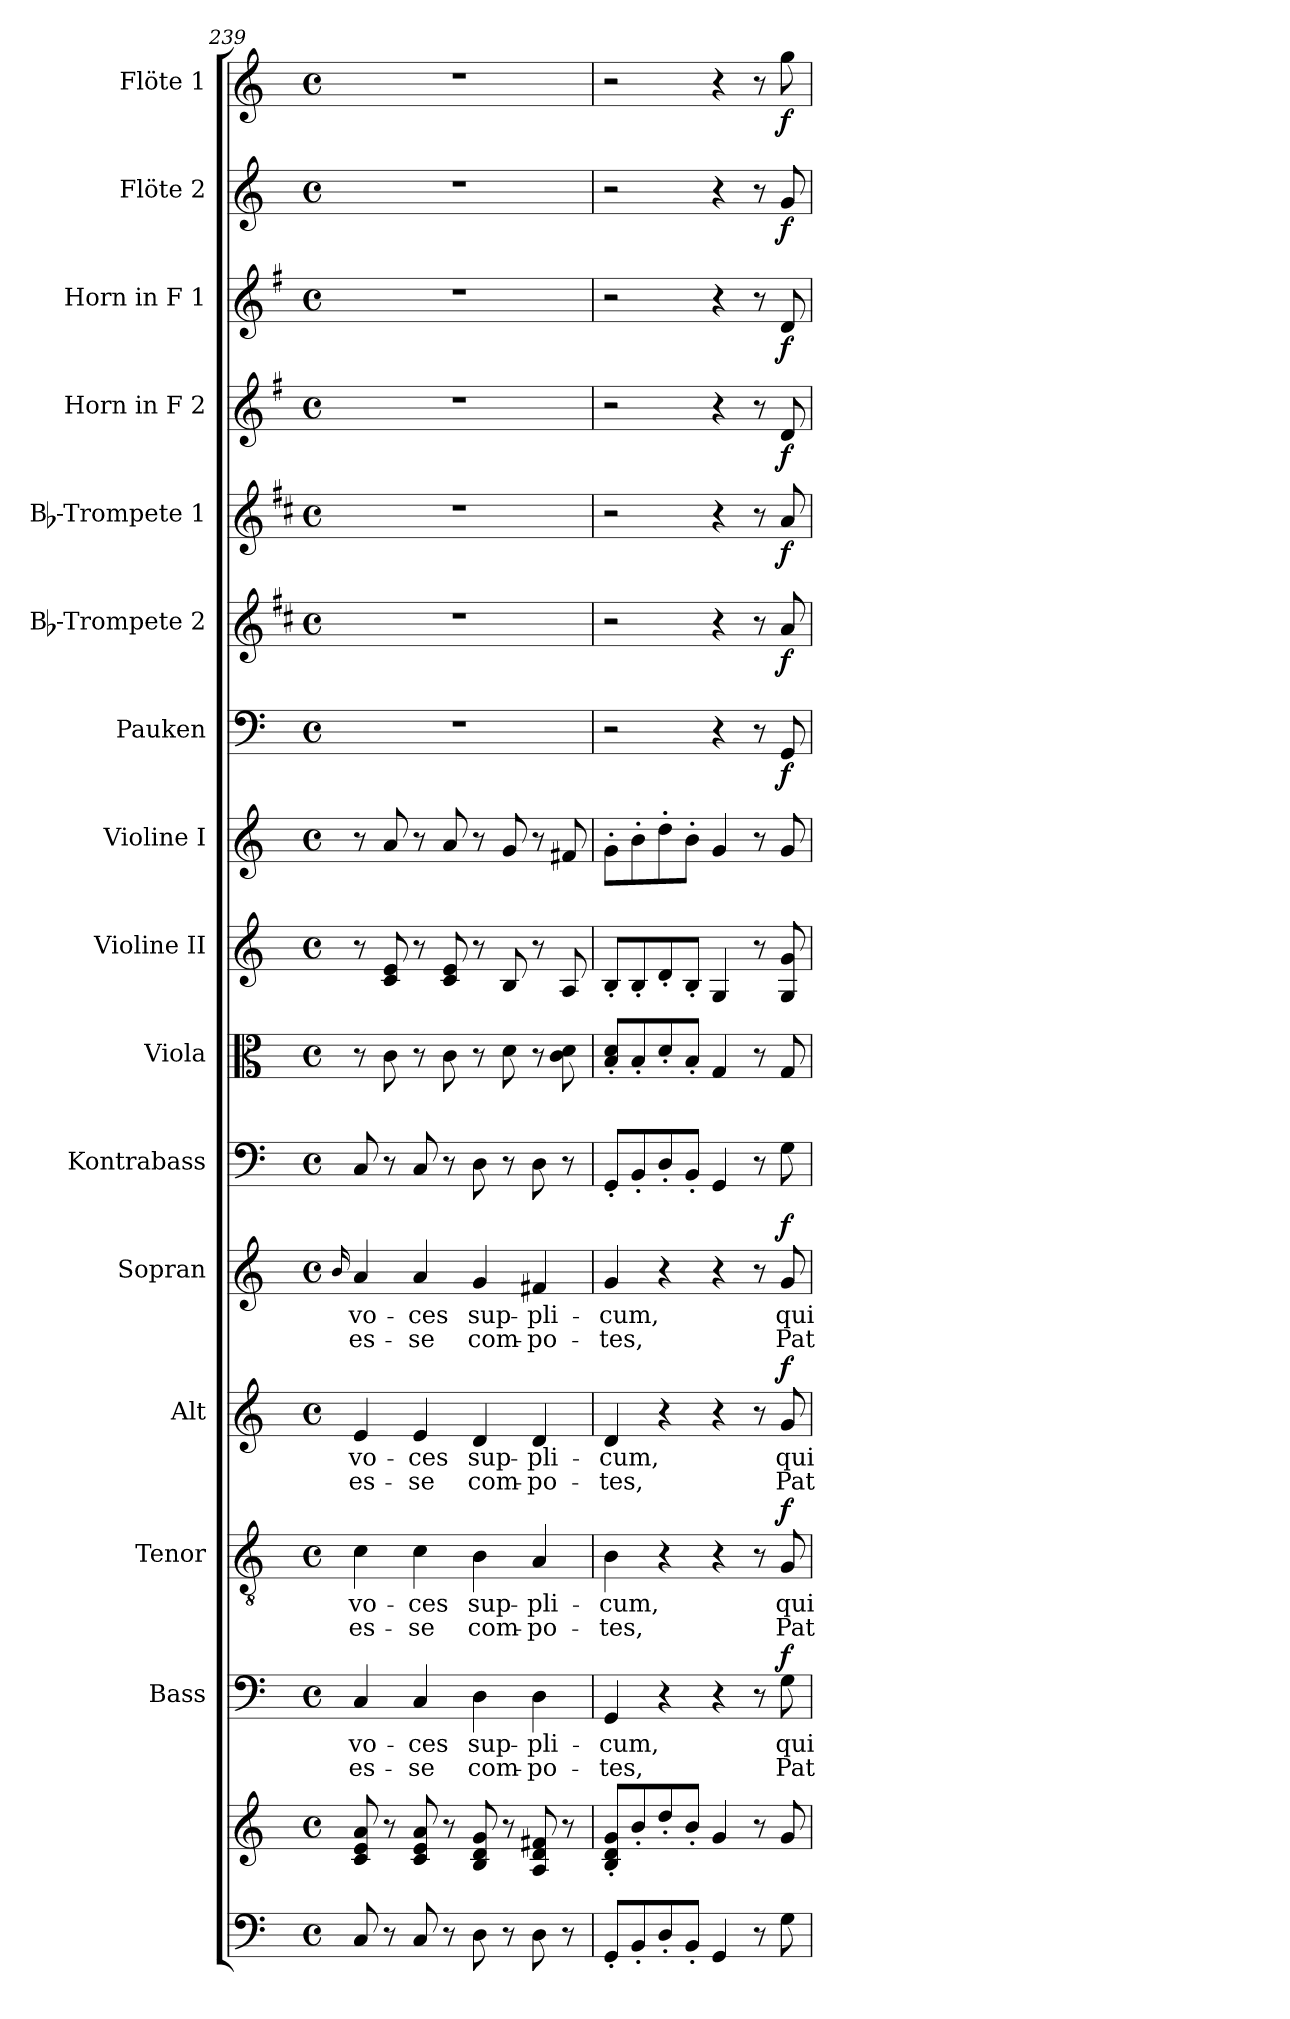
**kern	**kern	**kern	**text	**text	**dynam	**kern	**text	**text	**dynam	**kern	**text	**text	**dynam	**kern	**text	**text	**dynam	**kern	**kern	**kern	**kern	**kern	**dynam	**kern	**dynam	**kern	**dynam	**kern	**dynam	**kern	**dynam	**kern	**dynam	**kern	**dynam
*part16	*part16	*part15	*part15	*part15	*part15	*part14	*part14	*part14	*part14	*part13	*part13	*part13	*part13	*part12	*part12	*part12	*part12	*part11	*part10	*part9	*part8	*part7	*part7	*part6	*part6	*part5	*part5	*part4	*part4	*part3	*part3	*part2	*part2	*part1	*part1
*staff17	*staff16	*staff15	*staff15	*staff15	*staff15	*staff14	*staff14	*staff14	*staff14	*staff13	*staff13	*staff13	*staff13	*staff12	*staff12	*staff12	*staff12	*staff11	*staff10	*staff9	*staff8	*staff7	*staff7	*staff6	*staff6	*staff5	*staff5	*staff4	*staff4	*staff3	*staff3	*staff2	*staff2	*staff1	*staff1
*	*	*I"Bass	*	*	*	*I"Tenor	*	*	*	*I"Alt	*	*	*	*I"Sopran	*	*	*	*I"Kontrabass	*I"Viola	*I"Violine II	*I"Violine I	*I"Pauken	*	*I"Bb-Trompete 2	*	*I"Bb-Trompete 1	*	*I"Horn in F 2	*	*I"Horn in F 1	*	*I"Flöte 2	*	*I"Flöte 1	*
*	*	*I'B.	*	*	*	*I'T.	*	*	*	*I'A.	*	*	*	*I'S.	*	*	*	*I'Kb.	*I'Vla.	*I'Vl. II	*I'Vl. I	*I'Pk.	*	*I'Bb Trp. 2	*	*I'Bb Trp. 1	*	*	*	*	*	*I'Fl. 2	*	*I'Fl. 1	*
!!LO:PB:g=z
*clefF4	*clefG2	*clefF4	*	*	*	*clefGv2	*	*	*	*clefG2	*	*	*	*clefG2	*	*	*	*clefF4	*clefC3	*clefG2	*clefG2	*clefF4	*	*clefG2	*	*clefG2	*	*clefG2	*	*clefG2	*	*clefG2	*	*clefG2	*
*	*	*	*	*	*	*	*	*	*	*	*	*	*	*	*	*	*	*ITrd7c12	*	*	*	*	*	*ITrd1c2	*	*ITrd1c2	*	*ITrd4c7	*	*ITrd4c7	*	*	*	*	*
*k[]	*k[]	*k[]	*	*	*	*k[]	*	*	*	*k[]	*	*	*	*k[]	*	*	*	*k[]	*k[]	*k[]	*k[]	*k[]	*	*k[]	*	*k[]	*	*k[]	*	*k[]	*	*k[]	*	*k[]	*
*C:	*C:	*C:	*	*	*	*C:	*	*	*	*C:	*	*	*	*C:	*	*	*	*C:	*C:	*C:	*C:	*C:	*	*C:	*	*C:	*	*C:	*	*C:	*	*C:	*	*C:	*
*M4/4	*M4/4	*M4/4	*	*	*	*M4/4	*	*	*	*M4/4	*	*	*	*M4/4	*	*	*	*M4/4	*M4/4	*M4/4	*M4/4	*M4/4	*	*M4/4	*	*M4/4	*	*M4/4	*	*M4/4	*	*M4/4	*	*M4/4	*
*met(c)	*met(c)	*met(c)	*	*	*	*met(c)	*	*	*	*met(c)	*	*	*	*met(c)	*	*	*	*met(c)	*met(c)	*met(c)	*met(c)	*met(c)	*	*met(c)	*	*met(c)	*	*met(c)	*	*met(c)	*	*met(c)	*	*met(c)	*
=239	=239	=239	=239	=239	=239	=239	=239	=239	=239	=239	=239	=239	=239	=239	=239	=239	=239	=239	=239	=239	=239	=239	=239	=239	=239	=239	=239	=239	=239	=239	=239	=239	=239	=239	=239
.	.	.	.	.	.	.	.	.	.	.	.	.	.	16qqb/	.	.	.	.	.	.	.	.	.	.	.	.	.	.	.	.	.	.	.	.	.
!	!	!	!LO:LY:b	!LO:LY:b	!	!	!LO:LY:b	!LO:LY:b	!	!	!LO:LY:b	!LO:LY:b	!	!	!LO:LY:b	!LO:LY:b	!	!	!	!	!	!	!	!	!	!	!	!	!	!	!	!	!	!	!
8C/	8c/ 8e/ 8a/	4C/	vo-	es-	.	4c\	vo-	es-	.	4e/	vo-	es-	.	4a/	vo-	es-	.	8CC/	8r	8r	8r	1r	.	1r	.	1r	.	1r	.	1r	.	1r	.	1r	.
8r	8r	.	.	.	.	.	.	.	.	.	.	.	.	.	.	.	.	8r	8c\	8c/ 8e/	8a/	.	.	.	.	.	.	.	.	.	.	.	.	.	.
!	!	!	!LO:LY:b	!LO:LY:b	!	!	!LO:LY:b	!LO:LY:b	!	!	!LO:LY:b	!LO:LY:b	!	!	!LO:LY:b	!LO:LY:b	!	!	!	!	!	!	!	!	!	!	!	!	!	!	!	!	!	!	!
8C/	8c/ 8e/ 8a/	4C/	-ces	-se	.	4c\	-ces	-se	.	4e/	-ces	-se	.	4a/	-ces	-se	.	8CC/	8r	8r	8r	.	.	.	.	.	.	.	.	.	.	.	.	.	.
8r	8r	.	.	.	.	.	.	.	.	.	.	.	.	.	.	.	.	8r	8c\	8c/ 8e/	8a/	.	.	.	.	.	.	.	.	.	.	.	.	.	.
!	!	!	!LO:LY:b	!LO:LY:b	!	!	!LO:LY:b	!LO:LY:b	!	!	!LO:LY:b	!LO:LY:b	!	!	!LO:LY:b	!LO:LY:b	!	!	!	!	!	!	!	!	!	!	!	!	!	!	!	!	!	!	!
8D\	8B/ 8d/ 8g/	4D\	sup-	com-	.	4B\	sup-	com-	.	4d/	sup-	com-	.	4g/	sup-	com-	.	8DD\	8r	8r	8r	.	.	.	.	.	.	.	.	.	.	.	.	.	.
8r	8r	.	.	.	.	.	.	.	.	.	.	.	.	.	.	.	.	8r	8d\	8B/	8g/	.	.	.	.	.	.	.	.	.	.	.	.	.	.
!	!	!	!LO:LY:b	!LO:LY:b	!	!	!LO:LY:b	!LO:LY:b	!	!	!LO:LY:b	!LO:LY:b	!	!	!LO:LY:b	!LO:LY:b	!	!	!	!	!	!	!	!	!	!	!	!	!	!	!	!	!	!	!
8D\	8A/ 8d/ 8f#X/	4D\	-pli-	-po-	.	4A/	-pli-	-po-	.	4d/	-pli-	-po-	.	4f#X/	-pli-	-po-	.	8DD\	8r	8r	8r	.	.	.	.	.	.	.	.	.	.	.	.	.	.
8r	8r	.	.	.	.	.	.	.	.	.	.	.	.	.	.	.	.	8r	8c\ 8d\	8A/	8f#X/	.	.	.	.	.	.	.	.	.	.	.	.	.	.
=240	=240	=240	=240	=240	=240	=240	=240	=240	=240	=240	=240	=240	=240	=240	=240	=240	=240	=240	=240	=240	=240	=240	=240	=240	=240	=240	=240	=240	=240	=240	=240	=240	=240	=240	=240
!	!	!	!LO:LY:b	!LO:LY:b	!	!	!LO:LY:b	!LO:LY:b	!	!	!LO:LY:b	!LO:LY:b	!	!	!LO:LY:b	!LO:LY:b	!	!	!	!	!	!	!	!	!	!	!	!	!	!	!	!	!	!	!
8GG'</L	8B/'< 8d/'< 8g/'<L	4GG/	-cum,	-tes,	.	4B\	-cum,	-tes,	.	4d/	-cum,	-tes,	.	4g/	-cum,	-tes,	.	8GGG'</L	8B/'< 8d/'<L	8B'</L	8g'>\L	2r	.	2r	.	2r	.	2r	.	2r	.	2r	.	2r	.
8BB'</	8b'</	.	.	.	.	.	.	.	.	.	.	.	.	.	.	.	.	8BBB'</	8B'</	8B'</	8b'>\	.	.	.	.	.	.	.	.	.	.	.	.	.	.
8D'</	8dd'</	4r	.	.	.	4r	.	.	.	4r	.	.	.	4r	.	.	.	8DD'</	8d'</	8d'</	8dd'>\	.	.	.	.	.	.	.	.	.	.	.	.	.	.
8BB'</J	8b'</J	.	.	.	.	.	.	.	.	.	.	.	.	.	.	.	.	8BBB'</J	8B'</J	8B'</J	8b'>\J	.	.	.	.	.	.	.	.	.	.	.	.	.	.
4GG/	4g/	4r	.	.	.	4r	.	.	.	4r	.	.	.	4r	.	.	.	4GGG/	4G/	4G/	4g/	4r	.	4r	.	4r	.	4r	.	4r	.	4r	.	4r	.
8r	8r	8r	.	.	.	8r	.	.	.	8r	.	.	.	8r	.	.	.	8r	8r	8r	8r	8r	.	8r	.	8r	.	8r	.	8r	.	8r	.	8r	.
!	!	!	!LO:LY:b	!LO:LY:b	!LO:DY:a	!	!LO:LY:b	!LO:LY:b	!LO:DY:a	!	!LO:LY:b	!LO:LY:b	!LO:DY:a	!	!LO:LY:b	!LO:LY:b	!LO:DY:a	!	!	!	!	!	!LO:DY:b	!	!LO:DY:b	!	!LO:DY:b	!	!LO:DY:b	!	!LO:DY:b	!	!LO:DY:b	!	!LO:DY:b
8G\	8g/	8G\	qui	Pat-	f	8G/	qui	Pat-	f	8g/	qui	Pat-	f	8g/	qui	Pat-	f	8GG\	8G/	8G/ 8g/	8g/	8GG/	f	8g/	f	8g/	f	8G/	f	8G/	f	8g/	f	8gg\	f
=	=	=	=	=	=	=	=	=	=	=	=	=	=	=	=	=	=	=	=	=	=	=	=	=	=	=	=	=	=	=	=	=	=	=	=
*-	*-	*-	*-	*-	*-	*-	*-	*-	*-	*-	*-	*-	*-	*-	*-	*-	*-	*-	*-	*-	*-	*-	*-	*-	*-	*-	*-	*-	*-	*-	*-	*-	*-	*-	*-
